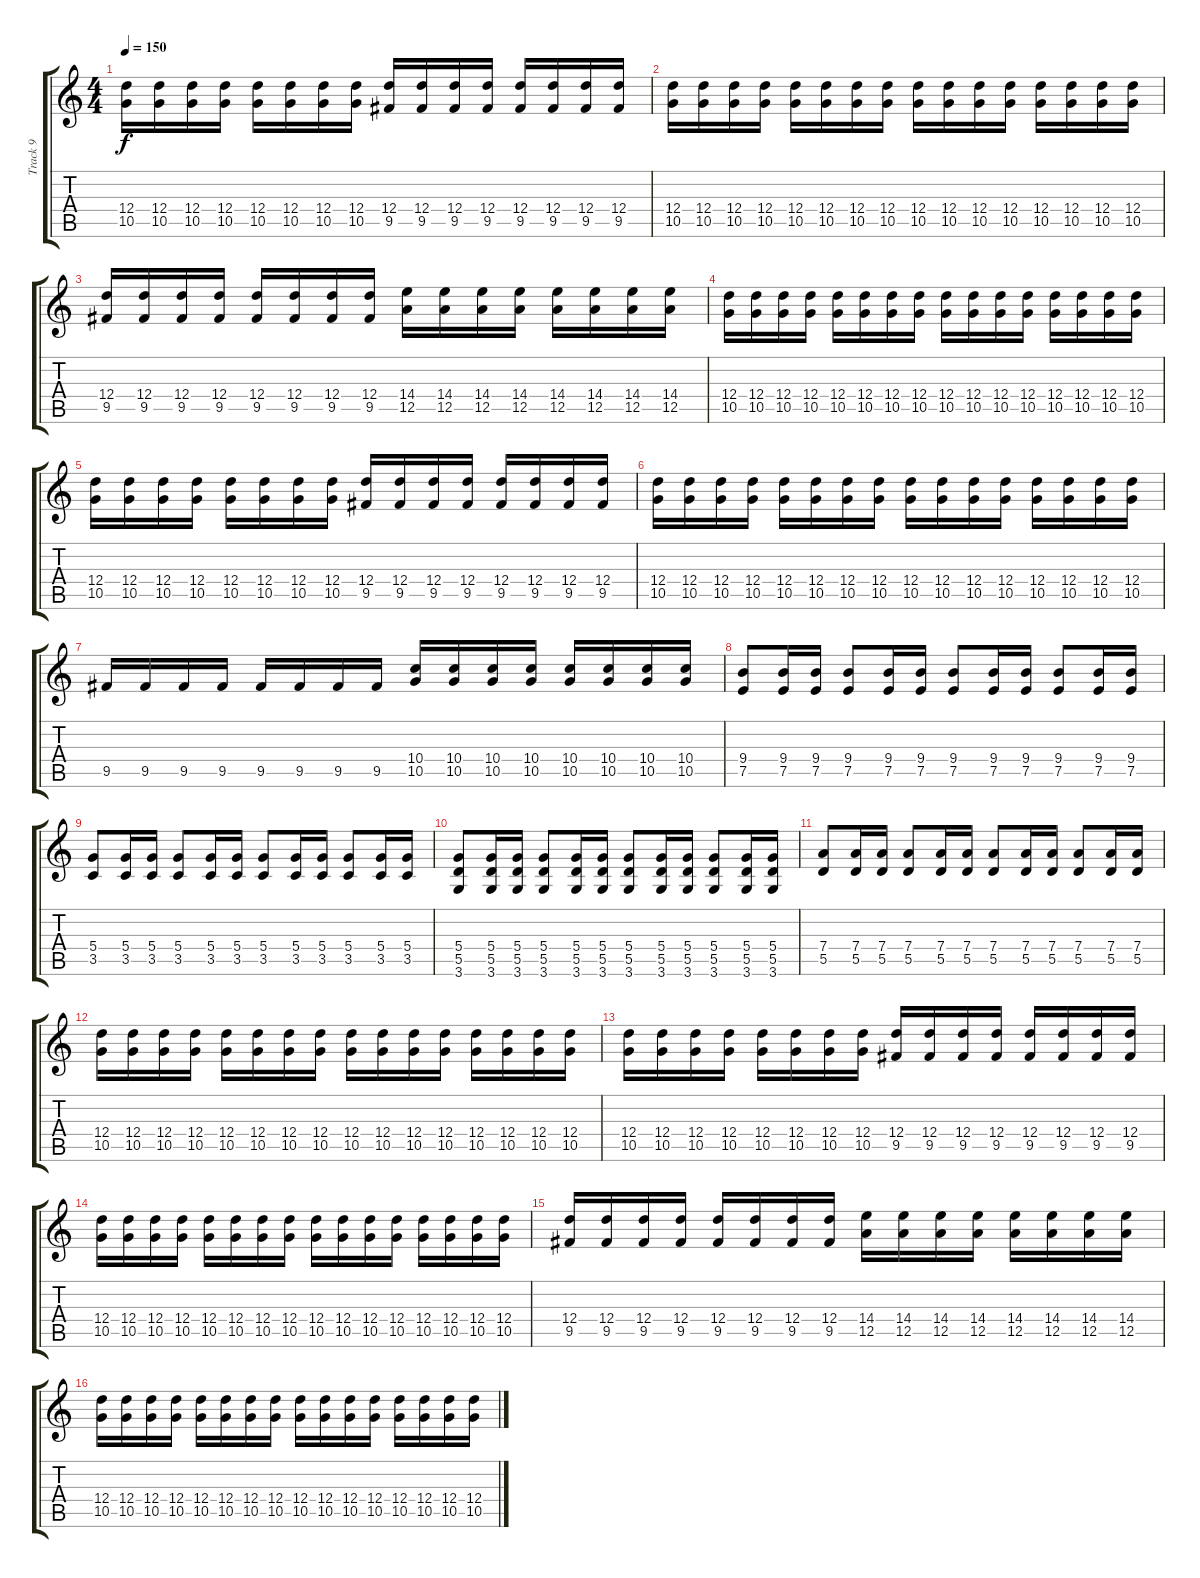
\track ("Track 9" "Track 9") {instrument distortionguitar}
\staff {score tabs}
\tuning (E4 B3 G3 D3 A2 E2) {hide}
\ts (4 4)
\tempo 150
\clef g2
\ks c
(12.4 10.5).16{dy f} (12.4 10.5).16 (12.4 10.5).16 (12.4 10.5).16 (12.4 10.5).16 (12.4 10.5).16 (12.4 10.5).16 (12.4 10.5).16 (12.4 9.5).16 (12.4 9.5).16 (12.4 9.5).16 (12.4 9.5).16 (12.4 9.5).16 (12.4 9.5).16 (12.4 9.5).16 (12.4 9.5).16 |
(12.4 10.5).16 (12.4 10.5).16 (12.4 10.5).16 (12.4 10.5).16 (12.4 10.5).16 (12.4 10.5).16 (12.4 10.5).16 (12.4 10.5).16 (12.4 10.5).16 (12.4 10.5).16 (12.4 10.5).16 (12.4 10.5).16 (12.4 10.5).16 (12.4 10.5).16 (12.4 10.5).16 (12.4 10.5).16 |
(12.4 9.5).16 (12.4 9.5).16 (12.4 9.5).16 (12.4 9.5).16 (12.4 9.5).16 (12.4 9.5).16 (12.4 9.5).16 (12.4 9.5).16 (14.4 12.5).16 (14.4 12.5).16 (14.4 12.5).16 (14.4 12.5).16 (14.4 12.5).16 (14.4 12.5).16 (14.4 12.5).16 (14.4 12.5).16 |
(12.4 10.5).16 (12.4 10.5).16 (12.4 10.5).16 (12.4 10.5).16 (12.4 10.5).16 (12.4 10.5).16 (12.4 10.5).16 (12.4 10.5).16 (12.4 10.5).16 (12.4 10.5).16 (12.4 10.5).16 (12.4 10.5).16 (12.4 10.5).16 (12.4 10.5).16 (12.4 10.5).16 (12.4 10.5).16 |
(12.4 10.5).16 (12.4 10.5).16 (12.4 10.5).16 (12.4 10.5).16 (12.4 10.5).16 (12.4 10.5).16 (12.4 10.5).16 (12.4 10.5).16 (12.4 9.5).16 (12.4 9.5).16 (12.4 9.5).16 (12.4 9.5).16 (12.4 9.5).16 (12.4 9.5).16 (12.4 9.5).16 (12.4 9.5).16 |
(12.4 10.5).16 (12.4 10.5).16 (12.4 10.5).16 (12.4 10.5).16 (12.4 10.5).16 (12.4 10.5).16 (12.4 10.5).16 (12.4 10.5).16 (12.4 10.5).16 (12.4 10.5).16 (12.4 10.5).16 (12.4 10.5).16 (12.4 10.5).16 (12.4 10.5).16 (12.4 10.5).16 (12.4 10.5).16 |
9.5.16 9.5.16 9.5.16 9.5.16 9.5.16 9.5.16 9.5.16 9.5.16 (10.4 10.5).16 (10.4 10.5).16 (10.4 10.5).16 (10.4 10.5).16 (10.4 10.5).16 (10.4 10.5).16 (10.4 10.5).16 (10.4 10.5).16 |
(9.4 7.5).8 (9.4 7.5).16 (9.4 7.5).16 (9.4 7.5).8 (9.4 7.5).16 (9.4 7.5).16 (9.4 7.5).8 (9.4 7.5).16 (9.4 7.5).16 (9.4 7.5).8 (9.4 7.5).16 (9.4 7.5).16 |
(5.4 3.5).8 (5.4 3.5).16 (5.4 3.5).16 (5.4 3.5).8 (5.4 3.5).16 (5.4 3.5).16 (5.4 3.5).8 (5.4 3.5).16 (5.4 3.5).16 (5.4 3.5).8 (5.4 3.5).16 (5.4 3.5).16 |
(5.4 5.5 3.6).8 (5.4 5.5 3.6).16 (5.4 5.5 3.6).16 (5.4 5.5 3.6).8 (5.4 5.5 3.6).16 (5.4 5.5 3.6).16 (5.4 5.5 3.6).8 (5.4 5.5 3.6).16 (5.4 5.5 3.6).16 (5.4 5.5 3.6).8 (5.4 5.5 3.6).16 (5.4 5.5 3.6).16 |
(7.4 5.5).8 (7.4 5.5).16 (7.4 5.5).16 (7.4 5.5).8 (7.4 5.5).16 (7.4 5.5).16 (7.4 5.5).8 (7.4 5.5).16 (7.4 5.5).16 (7.4 5.5).8 (7.4 5.5).16 (7.4 5.5).16 |
(12.4 10.5).16 (12.4 10.5).16 (12.4 10.5).16 (12.4 10.5).16 (12.4 10.5).16 (12.4 10.5).16 (12.4 10.5).16 (12.4 10.5).16 (12.4 10.5).16 (12.4 10.5).16 (12.4 10.5).16 (12.4 10.5).16 (12.4 10.5).16 (12.4 10.5).16 (12.4 10.5).16 (12.4 10.5).16 |
(12.4 10.5).16 (12.4 10.5).16 (12.4 10.5).16 (12.4 10.5).16 (12.4 10.5).16 (12.4 10.5).16 (12.4 10.5).16 (12.4 10.5).16 (12.4 9.5).16 (12.4 9.5).16 (12.4 9.5).16 (12.4 9.5).16 (12.4 9.5).16 (12.4 9.5).16 (12.4 9.5).16 (12.4 9.5).16 |
(12.4 10.5).16 (12.4 10.5).16 (12.4 10.5).16 (12.4 10.5).16 (12.4 10.5).16 (12.4 10.5).16 (12.4 10.5).16 (12.4 10.5).16 (12.4 10.5).16 (12.4 10.5).16 (12.4 10.5).16 (12.4 10.5).16 (12.4 10.5).16 (12.4 10.5).16 (12.4 10.5).16 (12.4 10.5).16 |
(12.4 9.5).16 (12.4 9.5).16 (12.4 9.5).16 (12.4 9.5).16 (12.4 9.5).16 (12.4 9.5).16 (12.4 9.5).16 (12.4 9.5).16 (14.4 12.5).16 (14.4 12.5).16 (14.4 12.5).16 (14.4 12.5).16 (14.4 12.5).16 (14.4 12.5).16 (14.4 12.5).16 (14.4 12.5).16 |
(12.4 10.5).16 (12.4 10.5).16 (12.4 10.5).16 (12.4 10.5).16 (12.4 10.5).16 (12.4 10.5).16 (12.4 10.5).16 (12.4 10.5).16 (12.4 10.5).16 (12.4 10.5).16 (12.4 10.5).16 (12.4 10.5).16 (12.4 10.5).16 (12.4 10.5).16 (12.4 10.5).16 (12.4 10.5).16
